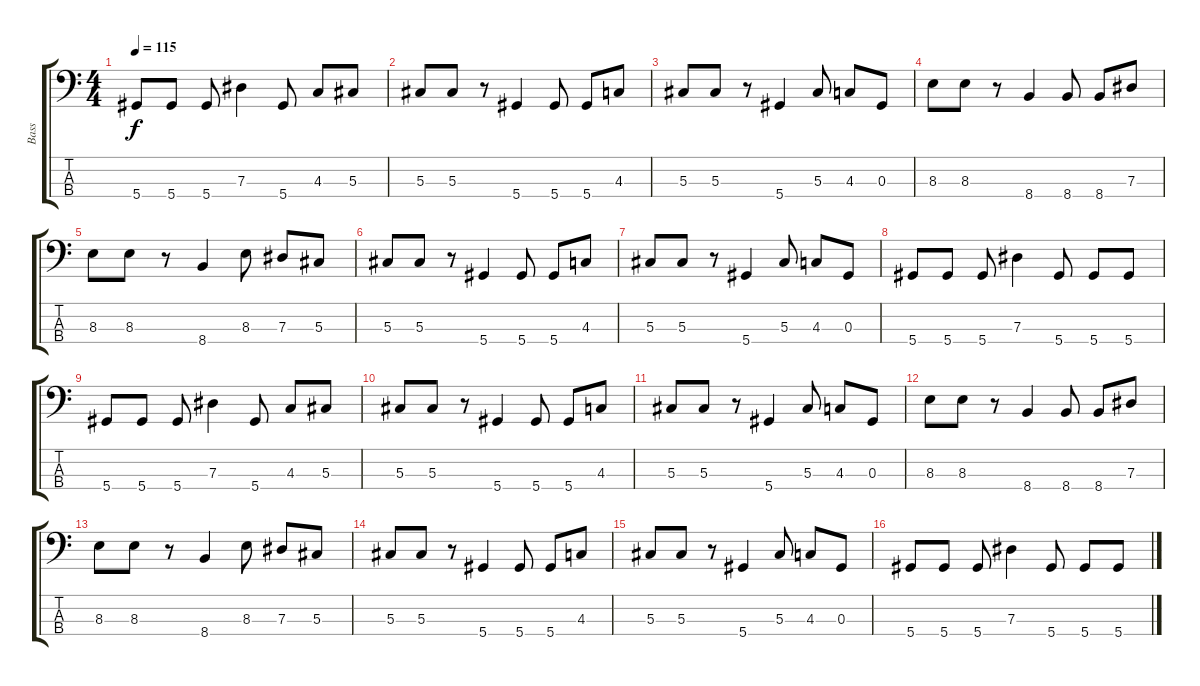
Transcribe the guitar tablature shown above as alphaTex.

\track ("Bass" "Bass") {instrument acousticbass}
\staff {score tabs}
\tuning (Gb2 Db2 Ab1 Eb1) {hide}
\ts (4 4)
\tempo 115
\clef f4
\ks c
5.4.8{dy f} 5.4.8 5.4.8 7.3.4 5.4.8 4.3.8 5.3.8 |
5.3.8 5.3.8 r.8 5.4.4 5.4.8 5.4.8 4.3.8 |
5.3.8 5.3.8 r.8 5.4.4 5.3.8 4.3.8 0.3.8 |
8.3.8 8.3.8 r.8 8.4.4 8.4.8 8.4.8 7.3.8 |
8.3.8 8.3.8 r.8 8.4.4 8.3.8 7.3.8 5.3.8 |
5.3.8 5.3.8 r.8 5.4.4 5.4.8 5.4.8 4.3.8 |
5.3.8 5.3.8 r.8 5.4.4 5.3.8 4.3.8 0.3.8 |
5.4.8 5.4.8 5.4.8 7.3.4 5.4.8 5.4.8 5.4.8 |
5.4.8 5.4.8 5.4.8 7.3.4 5.4.8 4.3.8 5.3.8 |
5.3.8 5.3.8 r.8 5.4.4 5.4.8 5.4.8 4.3.8 |
5.3.8 5.3.8 r.8 5.4.4 5.3.8 4.3.8 0.3.8 |
8.3.8 8.3.8 r.8 8.4.4 8.4.8 8.4.8 7.3.8 |
8.3.8 8.3.8 r.8 8.4.4 8.3.8 7.3.8 5.3.8 |
5.3.8 5.3.8 r.8 5.4.4 5.4.8 5.4.8 4.3.8 |
5.3.8 5.3.8 r.8 5.4.4 5.3.8 4.3.8 0.3.8 |
5.4.8 5.4.8 5.4.8 7.3.4 5.4.8 5.4.8 5.4.8
